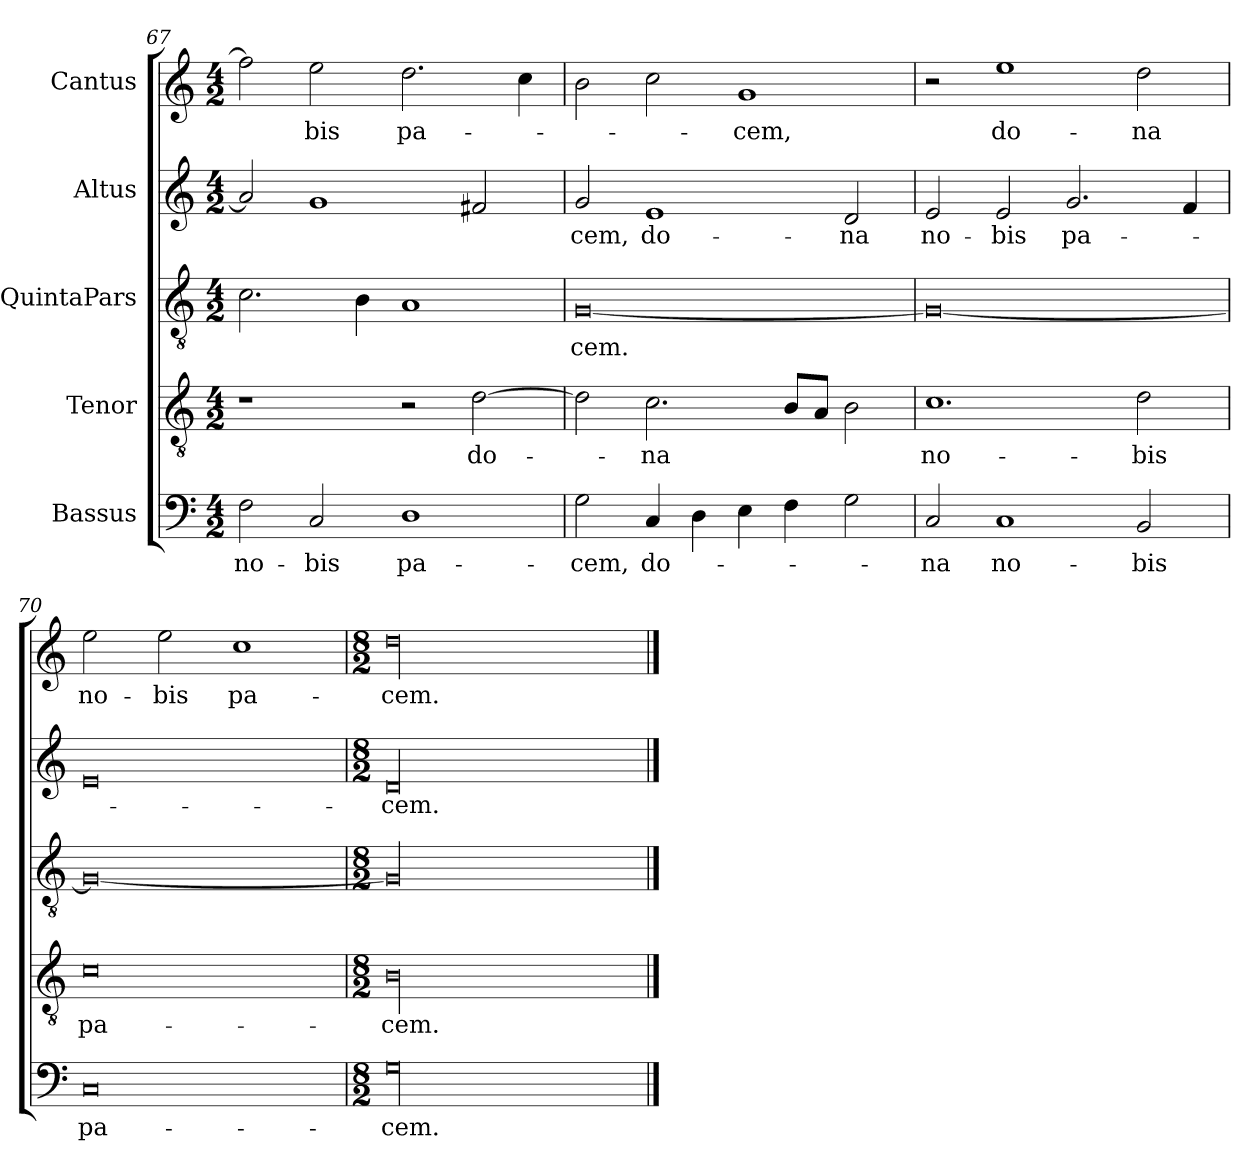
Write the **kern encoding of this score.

**kern	**text	**kern	**text	**kern	**text	**kern	**text	**kern	**text
*part5	*part5	*part4	*part4	*part3	*part3	*part2	*part2	*part1	*part1
*staff5	*staff5	*staff4	*staff4	*staff3	*staff3	*staff2	*staff2	*staff1	*staff1
*I"Bassus	*	*I"Tenor	*	*I"QuintaPars	*	*I"Altus	*	*I"Cantus	*
*clefF4	*	*clefGv2	*	*clefGv2	*	*clefG2	*	*clefG2	*
*k[]	*	*k[]	*	*k[]	*	*k[]	*	*k[]	*
*M4/2	*	*M4/2	*	*M4/2	*	*M4/2	*	*M4/2	*
=67	=67	=67	=67	=67	=67	=67	=67	=67	=67
2F\	no-	1r	.	2.c\	.	2a/]	.	2ff\]	.
2C/	-bis	.	.	.	.	1g/	.	2ee\	-bis
.	.	.	.	4B\	.	.	.	.	.
1D\	pa-	2r	.	1A/	.	.	.	2.dd\	pa-
.	.	[2d\	do-	.	.	2f#X/	.	.	.
.	.	.	.	.	.	.	.	4cc\	.
=68	=68	=68	=68	=68	=68	=68	=68	=68	=68
2G\	-cem,	2d\]	.	[0G/	-cem.	2g/	-cem,	2b\	.
4C/	do-	2.c\	-na	.	.	1e/	do-	2cc\	.
4D\	.	.	.	.	.	.	.	.	.
4E\	.	.	.	.	.	.	.	1g/	-cem,
4F\	.	8B/L	.	.	.	.	.	.	.
.	.	8A/J	.	.	.	.	.	.	.
2G\	.	2B\	.	.	.	2d/	-na	.	.
=69	=69	=69	=69	=69	=69	=69	=69	=69	=69
2C/	-na	1.c\	no-	0G/_	.	2e/	no-	2r	.
1C/	no-	.	.	.	.	2e/	-bis	1ee\	do-
.	.	.	.	.	.	2.g/	pa-	.	.
2BB/	-bis	2d\	-bis	.	.	.	.	2dd\	-na
.	.	.	.	.	.	4f/	.	.	.
=70	=70	=70	=70	=70	=70	=70	=70	=70	=70
0C/	pa-	0c\	pa-	0G/_	.	0e/	.	2ee\	no-
.	.	.	.	.	.	.	.	2ee\	-bis
.	.	.	.	.	.	.	.	1cc\	pa-
=71	=71	=71	=71	=71	=71	=71	=71	=71	=71
*M8/2	*	*M8/2	*	*M8/2	*	*M8/2	*	*M8/2	*
00G\	-cem.	00B\	-cem.	00G/]	.	00d/	-cem.	00dd\	-cem.
==	==	==	==	==	==	==	==	==	==
*-	*-	*-	*-	*-	*-	*-	*-	*-	*-
